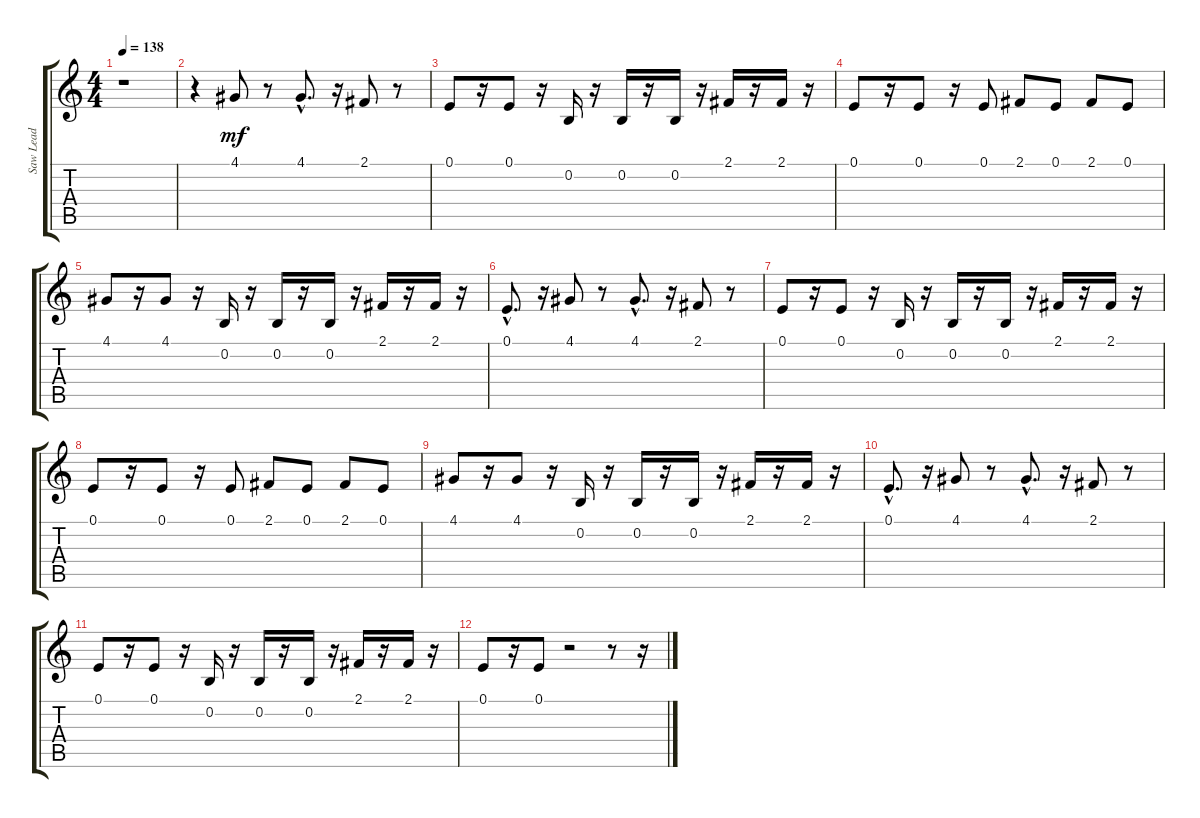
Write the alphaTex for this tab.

\track ("Saw Lead" "Saw Lead") {instrument lead2sawtooth}
\staff {score tabs}
\tuning (E4 B3 G3 D3 A2 E2) {hide}
\ts (4 4)
\tempo 138
\clef g2
\ks c
r.1{dy mf} |
r.4 4.1.8 r.8 4.1{hac}.8{d} r.16 2.1.8 r.8 |
0.1.8 r.16 0.1.8 r.16 0.2.16 r.16 0.2.16 r.16 0.2.16 r.16 2.1.16 r.16 2.1.16 r.16 |
0.1.8 r.16 0.1.8 r.16 0.1.8 2.1.8 0.1.8 2.1.8 0.1.8 |
4.1.8 r.16 4.1.8 r.16 0.2.16 r.16 0.2.16 r.16 0.2.16 r.16 2.1.16 r.16 2.1.16 r.16 |
0.1{hac}.8{d} r.16 4.1.8 r.8 4.1{hac}.8{d} r.16 2.1.8 r.8 |
0.1.8 r.16 0.1.8 r.16 0.2.16 r.16 0.2.16 r.16 0.2.16 r.16 2.1.16 r.16 2.1.16 r.16 |
0.1.8 r.16 0.1.8 r.16 0.1.8 2.1.8 0.1.8 2.1.8 0.1.8 |
4.1.8 r.16 4.1.8 r.16 0.2.16 r.16 0.2.16 r.16 0.2.16 r.16 2.1.16 r.16 2.1.16 r.16 |
0.1{hac}.8{d} r.16 4.1.8 r.8 4.1{hac}.8{d} r.16 2.1.8 r.8 |
0.1.8 r.16 0.1.8 r.16 0.2.16 r.16 0.2.16 r.16 0.2.16 r.16 2.1.16 r.16 2.1.16 r.16 |
0.1.8 r.16 0.1.8 r.2 r.8 r.16
